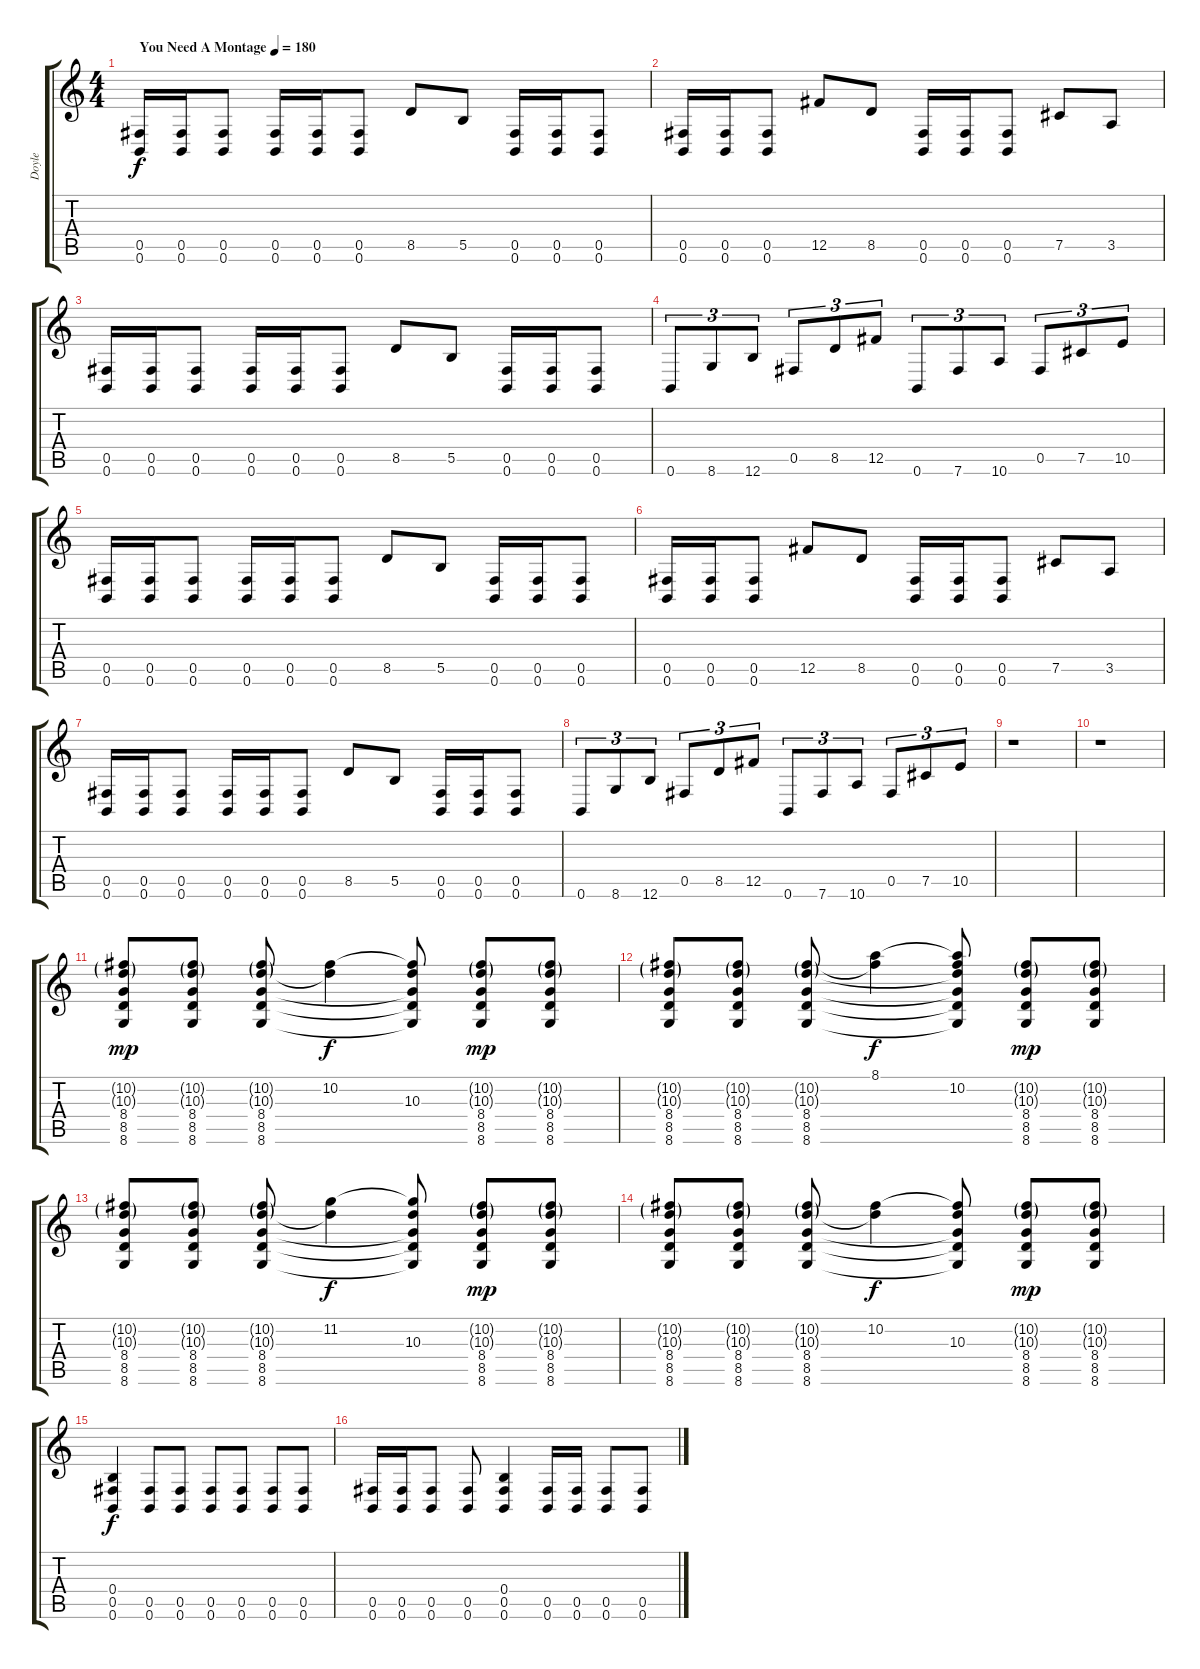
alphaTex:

\track ("Doyle" "Doyle") {instrument distortionguitar}
\staff {score tabs}
\tuning (Db4 Ab3 E3 B2 Gb2 B1) {hide}
\ts (4 4)
\tempo (180 "You Need A Montage")
\clef g2
\ks c
(0.5 0.6).16{dy f instrument distortionguitar} (0.5 0.6).16 (0.5 0.6).8 (0.5 0.6).16 (0.5 0.6).16 (0.5 0.6).8 8.5.8 5.5.8 (0.5 0.6).16 (0.5 0.6).16 (0.5 0.6).8 |
(0.5 0.6).16 (0.5 0.6).16 (0.5 0.6).8 12.5.8 8.5.8 (0.5 0.6).16 (0.5 0.6).16 (0.5 0.6).8 7.5.8 3.5.8 |
(0.5 0.6).16 (0.5 0.6).16 (0.5 0.6).8 (0.5 0.6).16 (0.5 0.6).16 (0.5 0.6).8 8.5.8 5.5.8 (0.5 0.6).16 (0.5 0.6).16 (0.5 0.6).8 |
0.6.8{tu (3 2)} 8.6.8{tu (3 2)} 12.6.8{tu (3 2)} 0.5.8{tu (3 2)} 8.5.8{tu (3 2)} 12.5.8{tu (3 2)} 0.6.8{tu (3 2)} 7.6.8{tu (3 2)} 10.6.8{tu (3 2)} 0.5.8{tu (3 2)} 7.5.8{tu (3 2)} 10.5.8{tu (3 2)} |
(0.5 0.6).16 (0.5 0.6).16 (0.5 0.6).8 (0.5 0.6).16 (0.5 0.6).16 (0.5 0.6).8 8.5.8 5.5.8 (0.5 0.6).16 (0.5 0.6).16 (0.5 0.6).8 |
(0.5 0.6).16 (0.5 0.6).16 (0.5 0.6).8 12.5.8 8.5.8 (0.5 0.6).16 (0.5 0.6).16 (0.5 0.6).8 7.5.8 3.5.8 |
(0.5 0.6).16 (0.5 0.6).16 (0.5 0.6).8 (0.5 0.6).16 (0.5 0.6).16 (0.5 0.6).8 8.5.8 5.5.8 (0.5 0.6).16 (0.5 0.6).16 (0.5 0.6).8 |
0.6.8{tu (3 2)} 8.6.8{tu (3 2)} 12.6.8{tu (3 2)} 0.5.8{tu (3 2)} 8.5.8{tu (3 2)} 12.5.8{tu (3 2)} 0.6.8{tu (3 2)} 7.6.8{tu (3 2)} 10.6.8{tu (3 2)} 0.5.8{tu (3 2)} 7.5.8{tu (3 2)} 10.5.8{tu (3 2)} |
r.1 |
r.1 |
(10.2{g} 10.3{g} 8.4 8.5 8.6).8{dy mp} (10.2{g} 10.3{g} 8.4 8.5 8.6).8 (10.2{g} 10.3{g} 8.4 8.5 8.6).8 (10.2 10.3{t}).4{dy f} (10.2{t} 10.3 8.4{t} 8.5{t} 8.6{t}).8 (10.2{g} 10.3{g} 8.4 8.5 8.6).8{dy mp} (10.2{g} 10.3{g} 8.4 8.5 8.6).8 |
(10.2{g} 10.3{g} 8.4 8.5 8.6).8 (10.2{g} 10.3{g} 8.4 8.5 8.6).8 (10.2{g} 10.3{g} 8.4 8.5 8.6).8 (8.1 10.2{t}).4{dy f} (8.1{t} 10.2 10.3{t} 8.4{t} 8.5{t} 8.6{t}).8 (10.2{g} 10.3{g} 8.4 8.5 8.6).8{dy mp} (10.2{g} 10.3{g} 8.4 8.5 8.6).8 |
(10.2{g} 10.3{g} 8.4 8.5 8.6).8 (10.2{g} 10.3{g} 8.4 8.5 8.6).8 (10.2{g} 10.3{g} 8.4 8.5 8.6).8 (11.2 10.3{t}).4{dy f} (11.2{t} 10.3 8.4{t} 8.5{t} 8.6{t}).8 (10.2{g} 10.3{g} 8.4 8.5 8.6).8{dy mp} (10.2{g} 10.3{g} 8.4 8.5 8.6).8 |
(10.2{g} 10.3{g} 8.4 8.5 8.6).8 (10.2{g} 10.3{g} 8.4 8.5 8.6).8 (10.2{g} 10.3{g} 8.4 8.5 8.6).8 (10.2 10.3{t}).4{dy f} (10.2{t} 10.3 8.4{t} 8.5{t} 8.6{t}).8 (10.2{g} 10.3{g} 8.4 8.5 8.6).8{dy mp} (10.2{g} 10.3{g} 8.4 8.5 8.6).8 |
(0.4 0.5 0.6).4{dy f} (0.5 0.6).8 (0.5 0.6).8 (0.5 0.6).8 (0.5 0.6).8 (0.5 0.6).8 (0.5 0.6).8 |
(0.5 0.6).16 (0.5 0.6).16 (0.5 0.6).8 (0.5 0.6).8 (0.4 0.5 0.6).4 (0.5 0.6).16 (0.5 0.6).16 (0.5 0.6).8 (0.5 0.6).8
